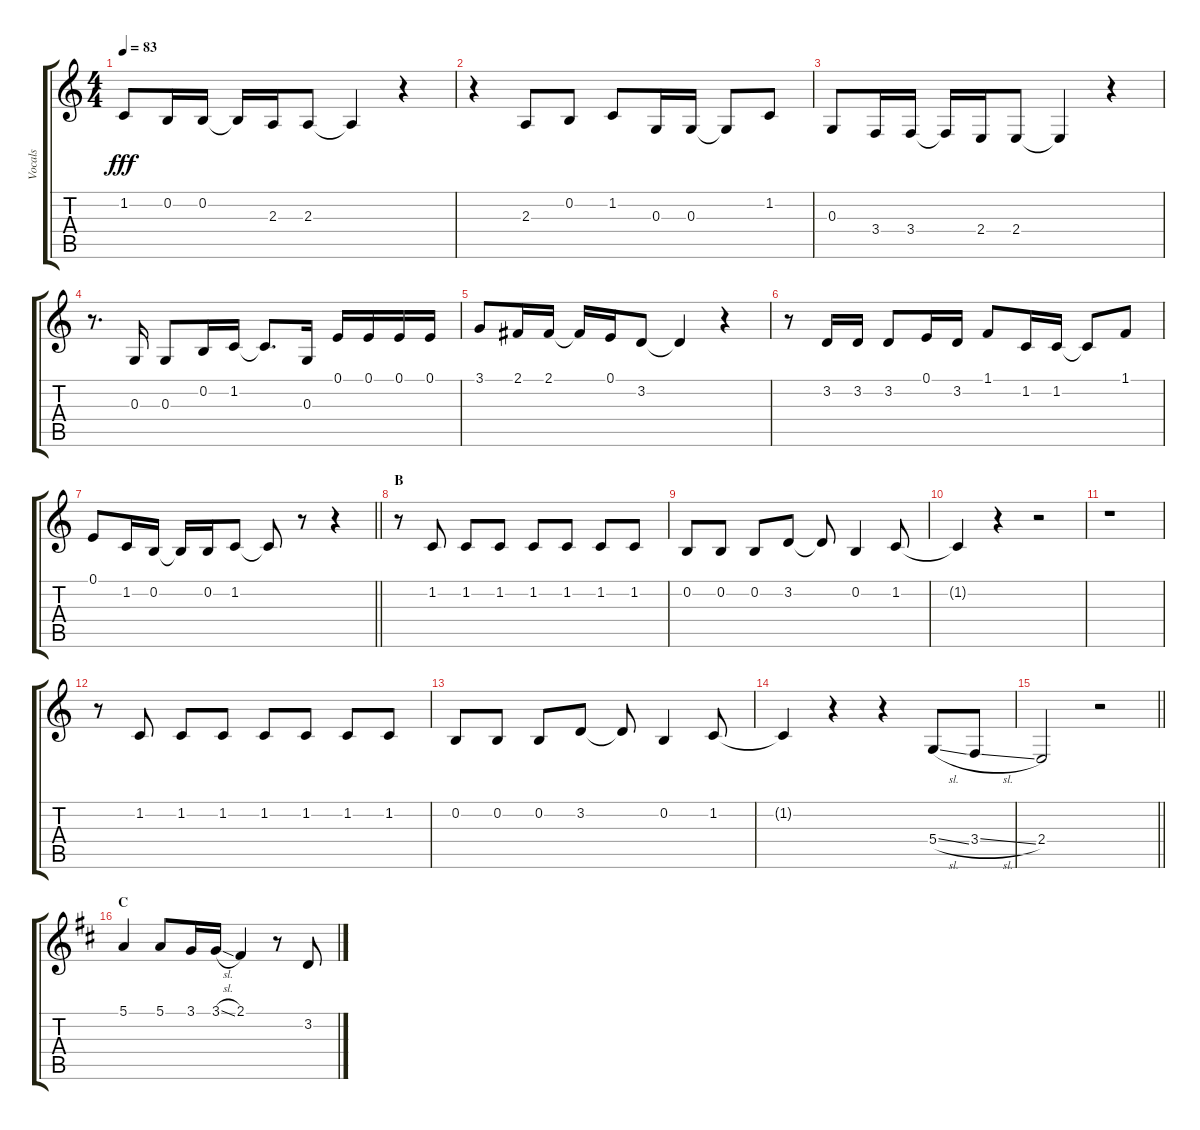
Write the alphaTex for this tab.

\track ("Vocals" "Vocals") {instrument voiceoohs}
\staff {score tabs}
\tuning (E4 B3 G3 D3 A2 E2) {hide}
\ts (4 4)
\tempo 83
\clef g2
\ks c
1.2.8{dy fff} 0.2.16 0.2.16 0.2{t}.16 2.3.16 2.3.8 2.3{t}.4 r.4 |
r.4 2.3.8 0.2.8 1.2.8 0.3.16 0.3.16 0.3{t}.8 1.2.8 |
0.3.8 3.4.16 3.4.16 3.4{t}.16 2.4.16 2.4.8 2.4{t}.4 r.4 |
r.8{d} 0.3.16 0.3.8 0.2.16 1.2.16 1.2{t}.8{d} 0.3.16 0.1.16 0.1.16 0.1.16 0.1.16 |
3.1.8 2.1.16 2.1.16 2.1{t}.16 0.1.16 3.2.8 3.2{t}.4 r.4 |
r.8 3.2.16 3.2.16 3.2.8 0.1.16 3.2.16 1.1.8 1.2.16 1.2.16 1.2{t}.8 1.1.8 |
\barLineRight lightlight
0.1.8 1.2.16 0.2.16 0.2{t}.16 0.2.16 1.2.8 1.2{t}.8 r.8 r.4 |
\section ("" "B")
r.8 1.2.8 1.2.8 1.2.8 1.2.8 1.2.8 1.2.8 1.2.8 |
0.2.8 0.2.8 0.2.8 3.2.8 3.2{t}.8 0.2.4 1.2.8 |
1.2{t}.4 r.4 r.2 |
r.1 |
r.8 1.2.8 1.2.8 1.2.8 1.2.8 1.2.8 1.2.8 1.2.8 |
0.2.8 0.2.8 0.2.8 3.2.8 3.2{t}.8 0.2.4 1.2.8 |
1.2{t}.4 r.4 r.4 5.4{sl}.8 3.4{sl}.8 |
\barLineRight lightlight
2.4.2 r.2 |
\section ("" "C")
\ks d
5.1.4 5.1.8 3.1.16 3.1{sl}.16 2.1.4 r.8 3.2.8
